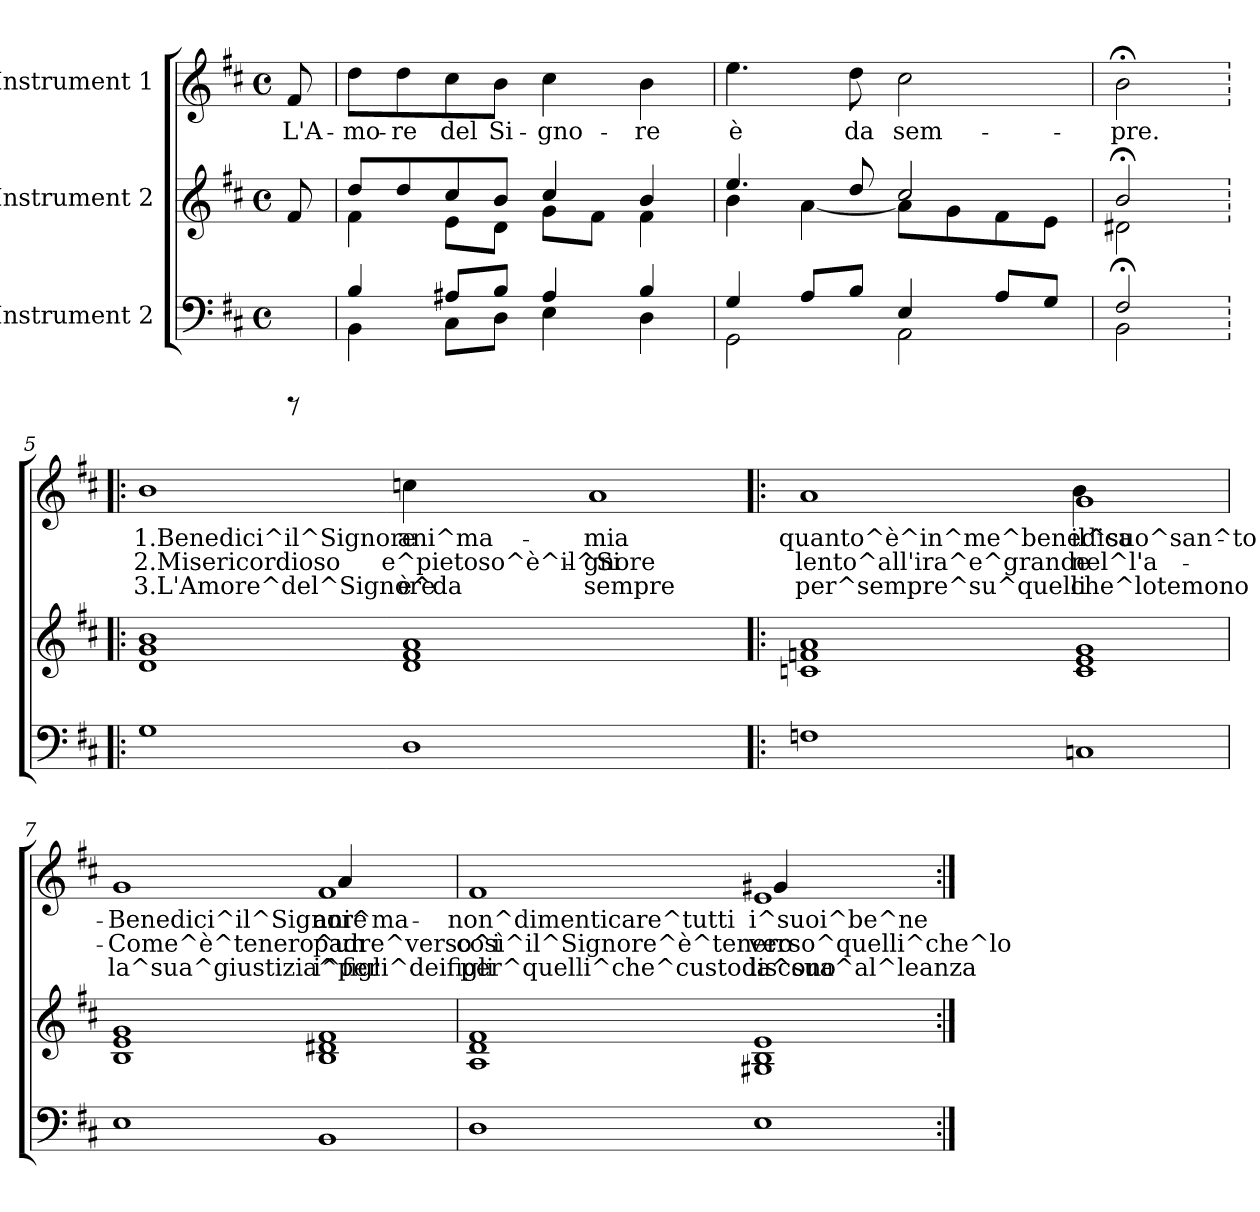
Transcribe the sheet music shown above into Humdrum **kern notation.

**kern	**kern	**kern	**text	**text	**text
*part3	*part2	*part1	*part1	*part1	*part1
*staff3	*staff2	*staff1	*staff1	*staff1	*staff1
*I"Instrument 2	*I"Instrument 2	*I"Instrument 1	*	*	*
!!LO:PB:g=z
*stria5	*stria5	*stria5	*	*	*
*clefF4	*clefG2	*clefG2	*	*	*
*k[f#c#]	*k[f#c#]	*k[f#c#]	*	*	*
*D:	*D:	*D:	*	*	*
*M4/4	*M4/4	*M4/4	*	*	*
*met(c)	*met(c)	*met(c)	*	*	*
=1	=1	=1	=1	=1	=1
!	!	!	!LO:LY:b:cj	!	!
8rBBBB	8f#/	8f#/	L'A-	.	.
=2	=2	=2	=2	=2	=2
*^	*^	*	*	*	*
!	!	!	!	!	!LO:LY:b:cj	!	!
4B/	4BB\	8dd/L	4f#\	8dd\L	-mo-	.	.
!	!	!	!	!	!LO:LY:b:cj	!	!
.	.	8dd/	.	8dd\	-re	.	.
!	!	!	!	!	!LO:LY:b:cj	!	!
8A#X/L	8C#\L	8cc#/	8e\L	8cc#\	del	.	.
!	!	!	!	!	!LO:LY:b:cj	!	!
8B/J	8D\J	8b/J	8d\J	8b\J	Si-	.	.
!	!	!	!	!	!LO:LY:b:cj	!	!
4A#/	4E\	4cc#/	8g\L	4cc#\	-gno-	.	.
.	.	.	8f#\J	.	.	.	.
!	!	!	!	!	!LO:LY:b:cj	!	!
4B/	4D\	4b/	4f#\	4b\	-re	.	.
=3	=3	=3	=3	=3	=3	=3	=3
!	!	!	!	!	!LO:LY:b:cj	!	!
4G/	2GG\	4.ee/	4b\	4.ee\	è	.	.
8A/L	.	.	[<4a\	.	.	.	.
!	!	!	!	!	!LO:LY:b:cj	!	!
8B/J	.	8dd/	.	8dd\	da	.	.
!	!	!	!	!	!LO:LY:b:cj	!	!
4E/	2AA\	2cc#/	8a\L]	2cc#\	sem-	.	.
.	.	.	8g\	.	.	.	.
8A/L	.	.	8f#\	.	.	.	.
8G/J	.	.	8e\J	.	.	.	.
=4	=4	=4	=4	=4	=4	=4	=4
!	!	!	!	!	!LO:LY:b:cj	!	!
2F#;/	2BB\	2b;</	2d#X\	2b;<\	-pre.	.	.
!!LO:LB:g=z
=5!:	=5!:	=5!:	=5!:	=5!:	=5!:	=5!:	=5!:
!	!	!	!	!	!LO:LY:b:cj	!LO:LY:b:cj	!LO:LY:b:cj
*v	*v	*	*	*	*	*	*
*	*v	*v	*	*	*	*
1G	1g 1d 1b	1b	1.Benedici^il^Signore	2.Misericordioso	3.L'Amore^del^Signore
!	!	!	!LO:LY:b:cj	!LO:LY:b:cj	!LO:LY:b:cj
1D	1a 1f# 1d	4ccn\	ani^ma-	-e^pietoso^è^il^Si-	-è^da
!	!	!	!LO:LY:b:cj	!LO:LY:b:cj	!LO:LY:b:cj
.	.	1a	mia	gnore	sempre
4ryy	4ryy	.	.	.	.
=6	=6	=6	=6	=6	=6
!	!	!	!LO:LY:b:cj	!LO:LY:b:cj	!LO:LY:b:cj
*	*	*^	*	*	*
1Fn	1fn 1cn 1a	1a	1ryy	quanto^è^in^me^benedica	lento^all'ira^e^grande	per^sempre^su^quelli
!	!	!	!	!LO:LY:b:cj	!LO:LY:b:cj	!LO:LY:b:cj
1Cn	1e 1c 1g	1g	4b\	il^suo^san^to-	-nel^l'a-	-che^lotemono
.	.	.	2.ryy	.	.	.
!!LO:LB:g=z	!!
=7	=7	=7	=7	=7	=7	=7
!	!	!	!	!LO:LY:b:cj	!LO:LY:b:cj	!LO:LY:b:cj
1E	1e 1B 1g	1g	1ryy	Benedici^il^Signore	Come^è^tenero^un	la^sua^giustizia^per
!	!	!	!	!LO:LY:b:cj	!LO:LY:b:cj	!LO:LY:b:cj
1BB	1f# 1B 1d#X	1f#	4a/	ani^ma-	-padre^verso^i	i^figli^deifigli
.	.	.	2.ryy	.	.	.
=8	=8	=8	=8	=8	=8	=8
!	!	!	!	!LO:LY:b:cj	!LO:LY:b:cj	!LO:LY:b:cj
1D	1d 1A 1f#	1f#	1ryy	non^dimenticare^tutti	così^il^Signore^è^tenero	per^quelli^che^custodiscono
!	!	!	!	!LO:LY:b:cj	!LO:LY:b:cj	!LO:LY:b:cj
1E	1e 1G#X 1B	1e	4g#X/	i^suoi^be^ne-	-verso^quelli^che^lo	la^sua^al^leanza-
.	.	.	2.ryy	.	.	.
*	*	*v	*v	*	*	*
=:|!	=:|!	=:|!	=:|!	=:|!	=:|!
*-	*-	*-	*-	*-	*-
